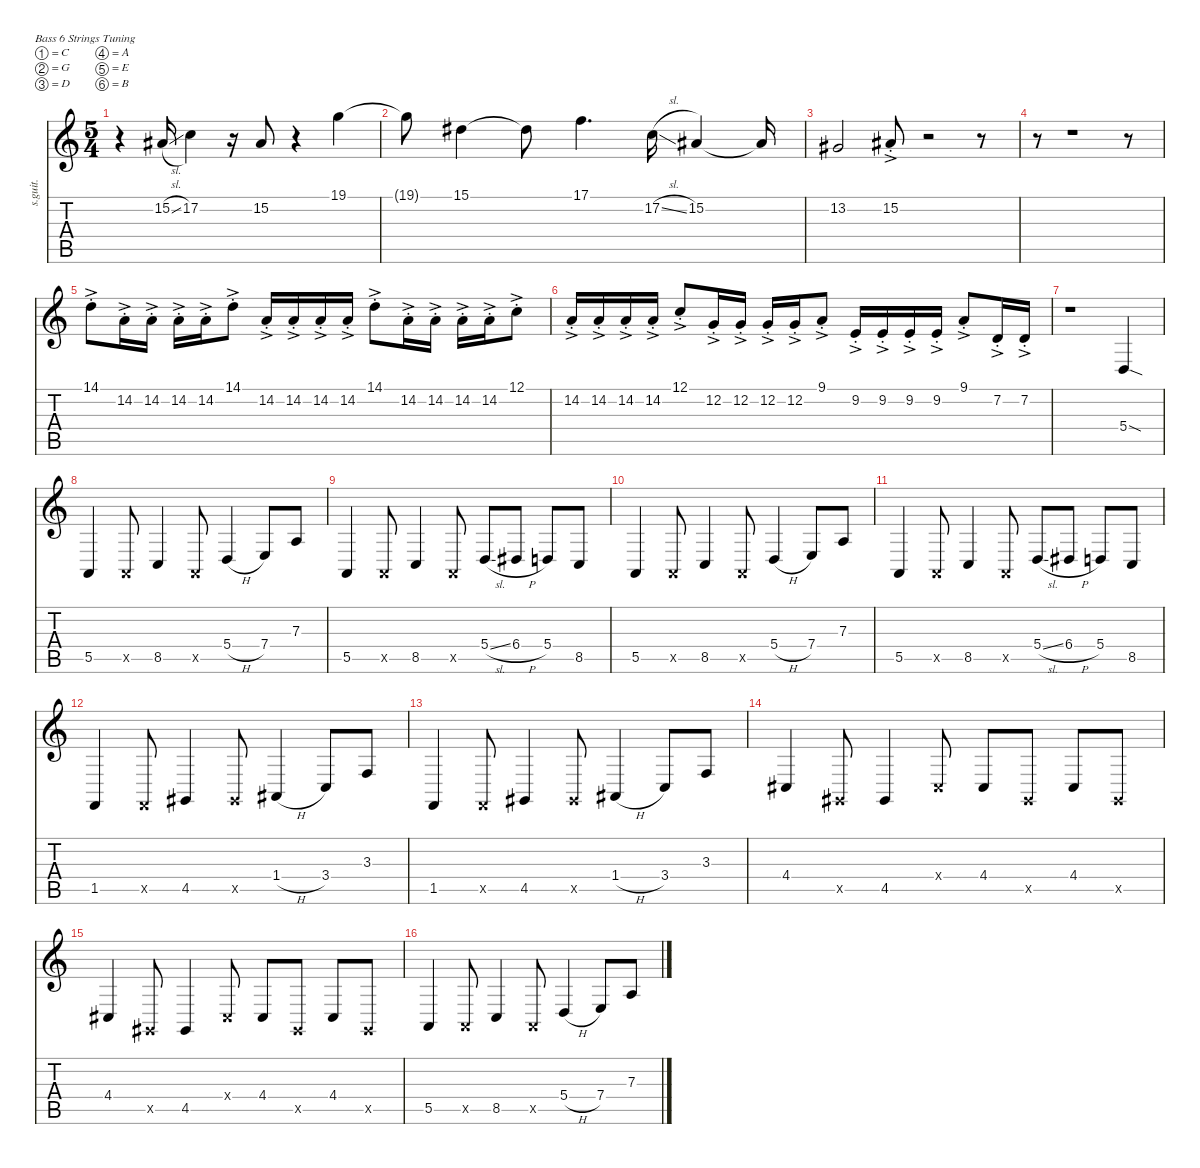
\defaultSystemsLayout 4
\hideDynamics
\bracketExtendMode nobrackets
\track ("Seth Govan" "s.guit.") {instrument electricbassfinger}
\staff {score tabs}
\tuning (C3 G2 D2 A1 E1 B0)
\ts (5 4)
\tempo (152 hide)
\clef g2
\ks c
r.4{dy fff} 15.2{sl acc #}.16{dy f} 17.2.4 r.16 15.2{acc #}.8 r.4 19.1.4{dy fff} |
19.1{t}.8{dy f} 15.1{acc #}.4 15.1{t acc #}.8 17.1.4{d} 17.2{sl}.16 15.2{acc #}.4 15.2{t acc #}.16 |
13.2{acc #}.2 15.2{ac st acc #}.8{dy mf} r.2 r.8 |
r.8 r.1 r.8 |
14.1{ac st}.8{dy ff} 14.2{ac st}.16{dy p} 14.2{ac st}.16 14.2{ac st}.16 14.2{ac st}.16 14.1{ac st}.8{dy ff} 14.2{ac st}.16{dy mp} 14.2{ac st}.16{dy p} 14.2{ac st}.16 14.2{ac st}.16 14.1{ac st}.8{dy mf} 14.2{ac st}.16{dy p} 14.2{ac st}.16 14.2{ac st}.16 14.2{ac st}.16 12.1{ac st}.8{dy mf} |
14.2{ac st}.16{dy p} 14.2{ac st}.16 14.2{ac st}.16 14.2{ac st}.16 12.1{ac st}.8{dy ff} 12.2{ac st}.16{dy p} 12.2{ac st}.16 12.2{ac st}.16 12.2{ac st}.16 9.1{ac st}.8{dy ff} 9.2{ac st}.16{dy p} 9.2{ac st}.16 9.2{ac st}.16 9.2{ac st}.16 9.1{ac st}.8{dy ff} 7.2{ac st}.16{dy p} 7.2{ac st}.16 |
r.1 5.4{sod}.4{dy f} |
5.5.4{dy mf} 5.5{x}.8{dy f} 8.5.4{dy ff} 5.5{x}.8{dy f} 5.4{h}.4{dy mf} 7.4.8{dy f} 7.3.8{dy mf} |
5.5.4 5.5{x}.8{dy f} 8.5.4{dy ff} 5.5{x}.8{dy f} 5.4{sl}.8{dy mf} 6.4{h acc #}.8{dy f} 5.4.8 8.5.8 |
5.5.4{dy mf} 5.5{x}.8{dy f} 8.5.4{dy ff} 5.5{x}.8{dy f} 5.4{h}.4{dy mf} 7.4.8{dy f} 7.3.8{dy mf} |
5.5.4 5.5{x}.8{dy f} 8.5.4{dy ff} 5.5{x}.8{dy f} 5.4{sl}.8{dy mf} 6.4{h acc #}.8{dy f} 5.4.8 8.5.8 |
1.5.4{dy mf} 1.5{x}.8{dy f} 4.5{acc #}.4{dy ff} 4.5{x acc #}.8{dy f} 1.4{h acc #}.4{dy mf} 3.4.8{dy f} 3.3.8{dy mf} |
1.5.4 1.5{x}.8{dy f} 4.5{acc #}.4{dy ff} 4.5{x acc #}.8{dy f} 1.4{h acc #}.4{dy mf} 3.4.8{dy f} 3.3.8{dy mf} |
4.4{acc #}.4{dy f} 4.5{x acc #}.8{dy fff} 4.5{acc #}.4{dy f} 4.4{x acc #}.8 4.4{acc #}.8 4.5{x acc #}.8{dy fff} 4.4{acc #}.8{dy mf} 4.5{x acc #}.8{dy fff} |
4.4{acc #}.4{dy f} 4.5{x acc #}.8{dy fff} 4.5{acc #}.4{dy f} 4.4{x acc #}.8 4.4{acc #}.8 4.5{x acc #}.8{dy fff} 4.4{acc #}.8{dy mf} 4.5{x acc #}.8{dy fff} |
5.5.4{dy mf} 5.5{x}.8{dy f} 8.5.4{dy ff} 5.5{x}.8{dy f} 5.4{h}.4{dy mf} 7.4.8{dy f} 7.3.8{dy mf}
